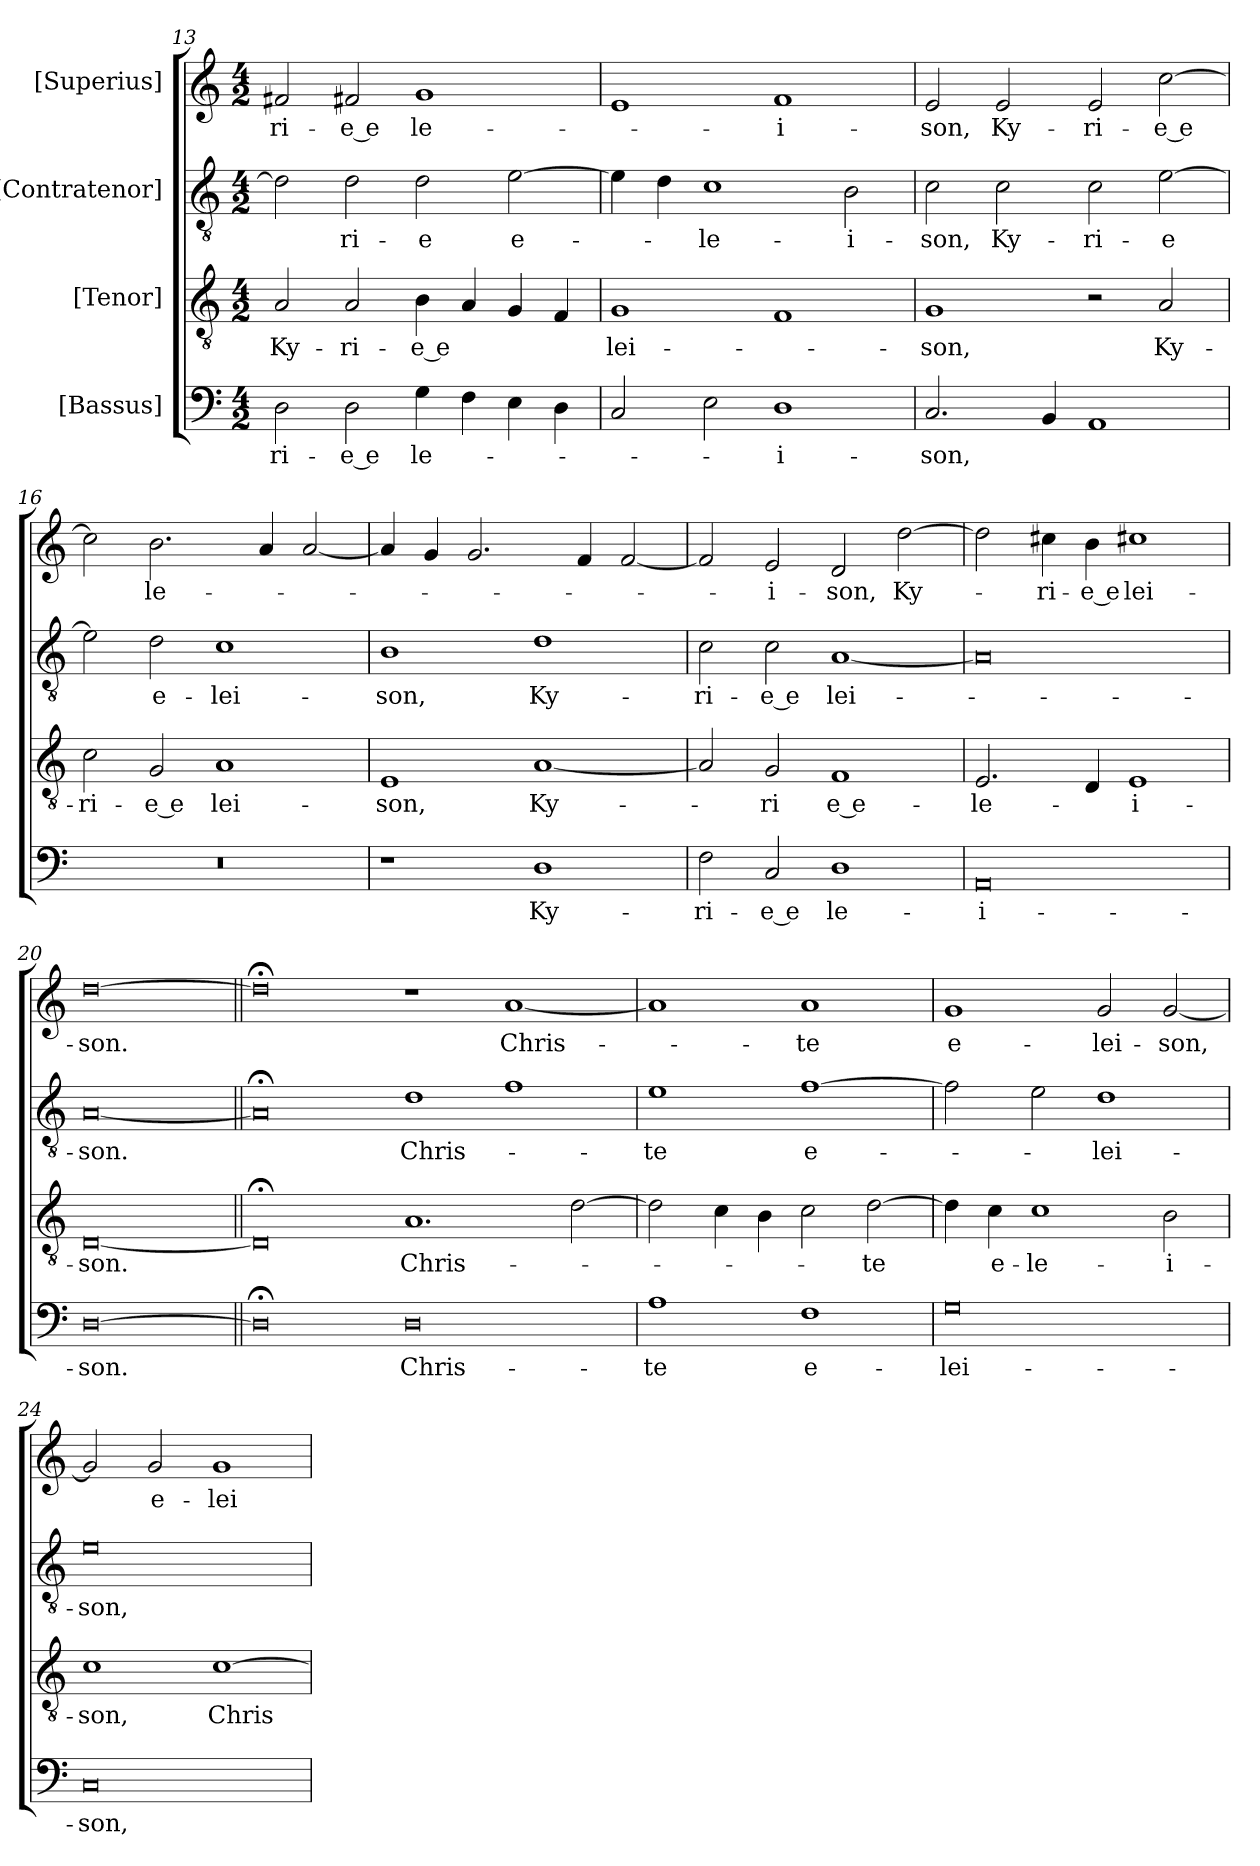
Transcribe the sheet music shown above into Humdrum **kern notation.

**kern	**text	**kern	**text	**kern	**text	**kern	**text
*part4	*part4	*part3	*part3	*part2	*part2	*part1	*part1
*staff4	*staff4	*staff3	*staff3	*staff2	*staff2	*staff1	*staff1
*I"[Bassus]	*	*I"[Tenor]	*	*I"[Contratenor]	*	*I"[Superius]	*
*clefF4	*	*clefGv2	*	*clefGv2	*	*clefG2	*
*k[]	*	*k[]	*	*k[]	*	*k[]	*
*M4/2	*	*M4/2	*	*M4/2	*	*M4/2	*
=13	=13	=13	=13	=13	=13	=13	=13
2D\	-ri-	2A/	Ky-	2d\]	.	2f#X/	-ri-
2D\	-e e	2A/	-ri-	2d\	-ri-	2f#X/	-e e
4G\	-le-	4B\	-e e	2d\	-e	1g/	-le-
4F\	.	4A/	.	.	.	.	.
4E\	.	4G/	.	[2e\	e-	.	.
4D\	.	4F/	.	.	.	.	.
=14	=14	=14	=14	=14	=14	=14	=14
2C/	.	1G/	-lei-	4e\]	.	1e/	.
.	.	.	.	4d\	.	.	.
2E\	.	.	.	1c/	-le-	.	.
1D\	-i-	1F/	.	.	.	1f/	-i-
.	.	.	.	2B\	-i-	.	.
=15	=15	=15	=15	=15	=15	=15	=15
2.C/	-son,	1G/	-son,	2c\	-son,	2e/	-son,
.	.	.	.	2c\	Ky-	2e/	Ky-
4BB/	.	.	.	.	.	.	.
1AA/	.	2r	.	2c\	-ri-	2e/	-ri-
.	.	2A/	Ky-	[2e\	-e	[2cc\	-e e
=16	=16	=16	=16	=16	=16	=16	=16
0r	.	2c\	-ri-	2e\]	.	2cc\]	.
.	.	2G/	-e e	2d\	e-	2.b\	-le-
.	.	1A/	-lei-	1c/	-lei-	.	.
.	.	.	.	.	.	4a/	.
.	.	.	.	.	.	[2a/	.
=17	=17	=17	=17	=17	=17	=17	=17
1r	.	1E/	-son,	1B\	-son,	4a/]	.
.	.	.	.	.	.	4g/	.
.	.	.	.	.	.	2.g/	.
1D\	Ky-	[1A/	Ky-	1d/	Ky-	.	.
.	.	.	.	.	.	4f/	.
.	.	.	.	.	.	[2f/	.
=18	=18	=18	=18	=18	=18	=18	=18
2F\	-ri-	2A/]	.	2c\	-ri-	2f/]	.
2C/	-e e	2G/	-ri	2c\	-e e	2e/	-i-
1D\	-le-	1F/	e e-	[1A/	-lei-	2d/	-son,
.	.	.	.	.	.	[2dd\	Ky-
=19	=19	=19	=19	=19	=19	=19	=19
0AA/	-i-	2.E/	-le-	0A/]	.	2dd\]	.
.	.	.	.	.	.	4cc#X\	-ri-
.	.	4D/	.	.	.	4b\	-e e
.	.	1E/	-i-	.	.	1cc#X/	-lei-
=20	=20	=20	=20	=20	=20	=20	=20
[0D\	-son.	[0D/	-son.	[0A/	-son.	[0dd\	-son.
=21||	=21||	=21||	=21||	=21||	=21||	=21||	=21||
0D;<\]	.	0D;</]	.	0A;</]	.	0dd;<\]	.
0D\	Chris-	1.A/	Chris-	1d/	Chris-	1r	.
.	.	.	.	1f/	.	[1a/	Chris-
.	.	[2d\	.	.	.	.	.
=22	=22	=22	=22	=22	=22	=22	=22
1A/	-te	2d\]	.	1e/	-te	1a/]	.
.	.	4c\	.	.	.	.	.
.	.	4B\	.	.	.	.	.
1F/	e-	2c\	.	[1f\	e-	1a/	-te
.	.	[2d\	-te	.	.	.	.
=23	=23	=23	=23	=23	=23	=23	=23
0G\	-lei-	4d\]	.	2f\]	.	1g/	e-
.	.	4c\	e-	.	.	.	.
.	.	1c/	-le-	2e\	.	.	.
.	.	.	.	1d/	-lei-	2g/	-lei-
.	.	2B\	-i-	.	.	[2g/	-son,
=24	=24	=24	=24	=24	=24	=24	=24
0C/	-son,	1c/	-son,	0e\	-son,	2g/]	.
.	.	.	.	.	.	2g/	e-
.	.	[1c\	Chris-	.	.	1g/	-lei-
=	=	=	=	=	=	=	=
*-	*-	*-	*-	*-	*-	*-	*-
